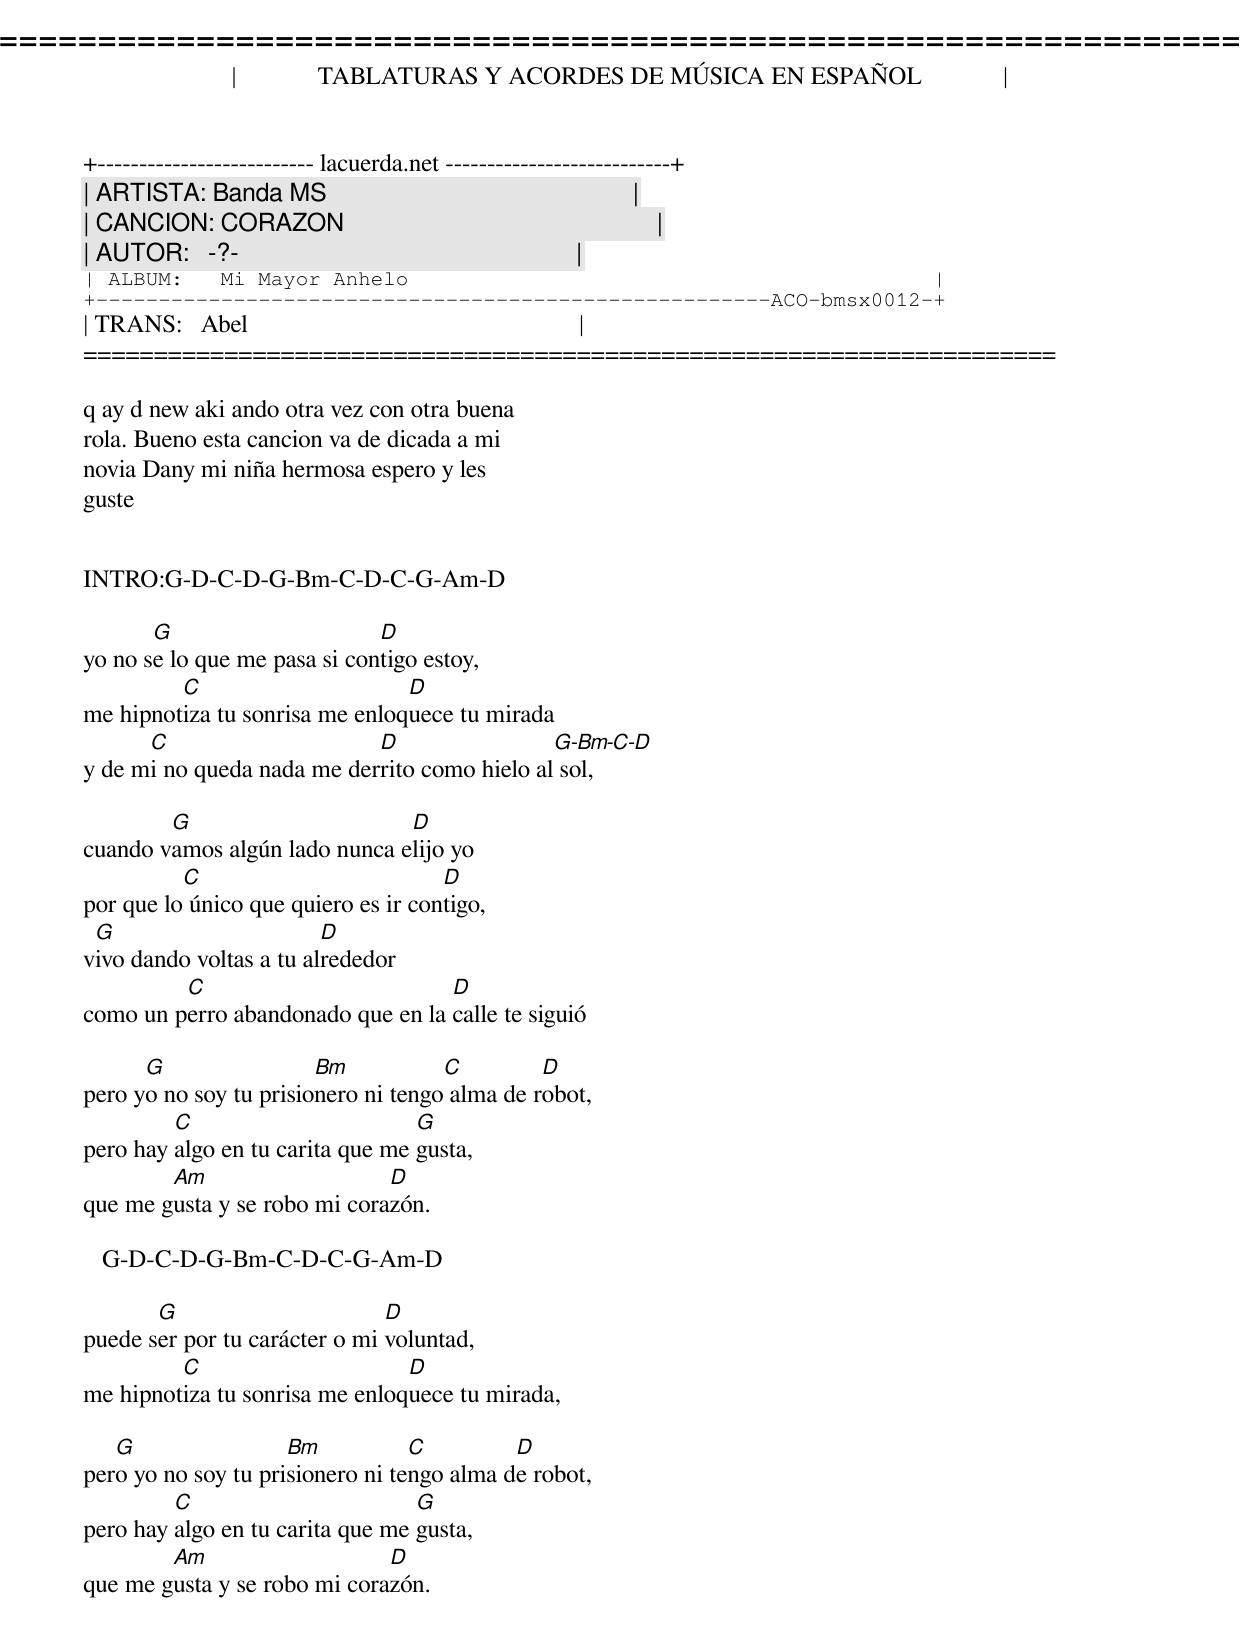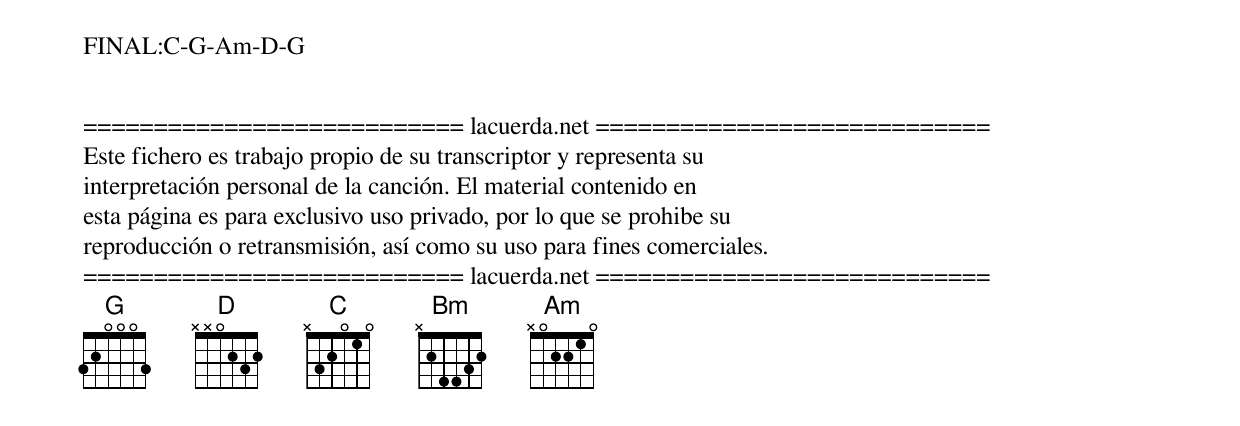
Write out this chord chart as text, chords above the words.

=====================================================================
|             TABLATURAS Y ACORDES DE MÚSICA EN ESPAÑOL             |
+-------------------------- lacuerda.net ---------------------------+
| ARTISTA: Banda MS                                                 |
| CANCION: CORAZON                                                  |
| AUTOR:   -?-                                                      |
| ALBUM:   Mi Mayor Anhelo                                          |
+------------------------------------------------------ACO-bmsx0012-+
| TRANS:   Abel                                                     |
=====================================================================

q ay d new aki ando otra vez con otra buena
rola. Bueno esta cancion va de dicada a mi
novia Dany mi niña hermosa espero y les
guste


INTRO:G-D-C-D-G-Bm-C-D-C-G-Am-D

       G                      D
yo no se lo que me pasa si contigo estoy,
         C                      D
me hipnotiza tu sonrisa me enloquece tu mirada
      C                     D                 G-Bm-C-D
y de mi no queda nada me derrito como hielo al sol,

        G                      D
cuando vamos algún lado nunca elijo yo
          C                          D
por que lo único que quiero es ir contigo,
 G                       D
vivo dando voltas a tu alrededor
         C                         D
como un perro abandonado que en la calle te siguió

      G                 Bm           C         D
pero yo no soy tu prisionero ni tengo alma de robot,
         C                        G
pero hay algo en tu carita que me gusta,
        Am                    D
que me gusta y se robo mi corazón.

   G-D-C-D-G-Bm-C-D-C-G-Am-D

       G                       D
puede ser por tu carácter o mi voluntad,
         C                      D
me hipnotiza tu sonrisa me enloquece tu mirada,

   G                 Bm           C         D
pero yo no soy tu prisionero ni tengo alma de robot,
         C                        G
pero hay algo en tu carita que me gusta,
        Am                    D
que me gusta y se robo mi corazón.

FINAL:C-G-Am-D-G


=========================== lacuerda.net ============================
Este fichero es trabajo propio de su transcriptor y representa su
interpretación personal de la canción. El material contenido en
esta página es para exclusivo uso privado, por lo que se prohibe su
reproducción o retransmisión, así como su uso para fines comerciales.
=========================== lacuerda.net ============================
